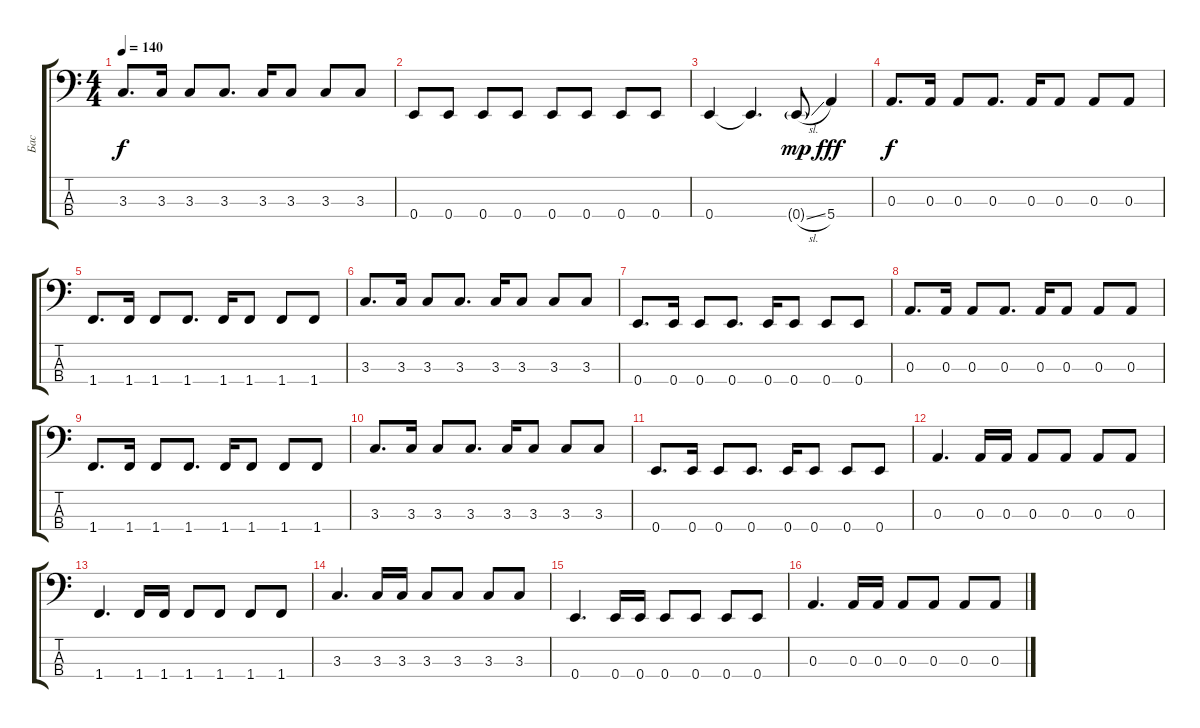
\track ("Бас" "Бас") {instrument slapbass2}
\staff {score tabs}
\tuning (G2 D2 A1 E1) {hide}
\ts (4 4)
\tempo 140
\clef f4
\ks c
3.3.8{d dy f} 3.3.16 3.3.8 3.3.8{d} 3.3.16 3.3.8 3.3.8 3.3.8 |
0.4.8 0.4.8 0.4.8 0.4.8 0.4.8 0.4.8 0.4.8 0.4.8 |
0.4.4 0.4{t}.4{d} 0.4{sl g}.8{dy mp} 5.4.4{dy fff} |
0.3.8{d dy f} 0.3.16 0.3.8 0.3.8{d} 0.3.16 0.3.8 0.3.8 0.3.8 |
1.4.8{d} 1.4.16 1.4.8 1.4.8{d} 1.4.16 1.4.8 1.4.8 1.4.8 |
3.3.8{d} 3.3.16 3.3.8 3.3.8{d} 3.3.16 3.3.8 3.3.8 3.3.8 |
0.4.8{d} 0.4.16 0.4.8 0.4.8{d} 0.4.16 0.4.8 0.4.8 0.4.8 |
0.3.8{d} 0.3.16 0.3.8 0.3.8{d} 0.3.16 0.3.8 0.3.8 0.3.8 |
1.4.8{d} 1.4.16 1.4.8 1.4.8{d} 1.4.16 1.4.8 1.4.8 1.4.8 |
3.3.8{d} 3.3.16 3.3.8 3.3.8{d} 3.3.16 3.3.8 3.3.8 3.3.8 |
0.4.8{d} 0.4.16 0.4.8 0.4.8{d} 0.4.16 0.4.8 0.4.8 0.4.8 |
0.3.4{d} 0.3.16 0.3.16 0.3.8 0.3.8 0.3.8 0.3.8 |
1.4.4{d} 1.4.16 1.4.16 1.4.8 1.4.8 1.4.8 1.4.8 |
3.3.4{d} 3.3.16 3.3.16 3.3.8 3.3.8 3.3.8 3.3.8 |
0.4.4{d} 0.4.16 0.4.16 0.4.8 0.4.8 0.4.8 0.4.8 |
0.3.4{d} 0.3.16 0.3.16 0.3.8 0.3.8 0.3.8 0.3.8
